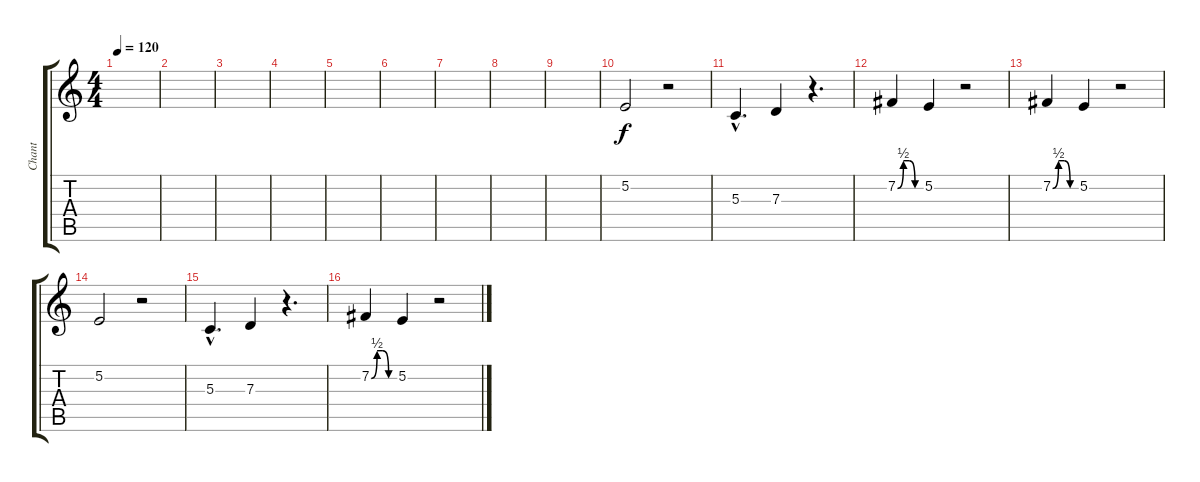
\track ("Chant" "Chant") {instrument violin}
\staff {score tabs}
\tuning (E4 B3 G3 D3 A2 E2) {hide}
\ts (4 4)
\tempo 120
\clef g2
\ks c
|
|
|
|
|
|
|
|
|
5.2.2 r.2 |
5.3{hac}.4{d} 7.3.4 r.4{d} |
7.2{be (custom 0 0 15 2 30 2 45 0 60 0)}.4 5.2.4 r.2 |
7.2{be (custom 0 0 15 2 30 2 45 0 60 0)}.4 5.2.4 r.2 |
5.2.2 r.2 |
5.3{hac}.4{d} 7.3.4 r.4{d} |
7.2{be (custom 0 0 15 2 30 2 45 0 60 0)}.4 5.2.4 r.2
